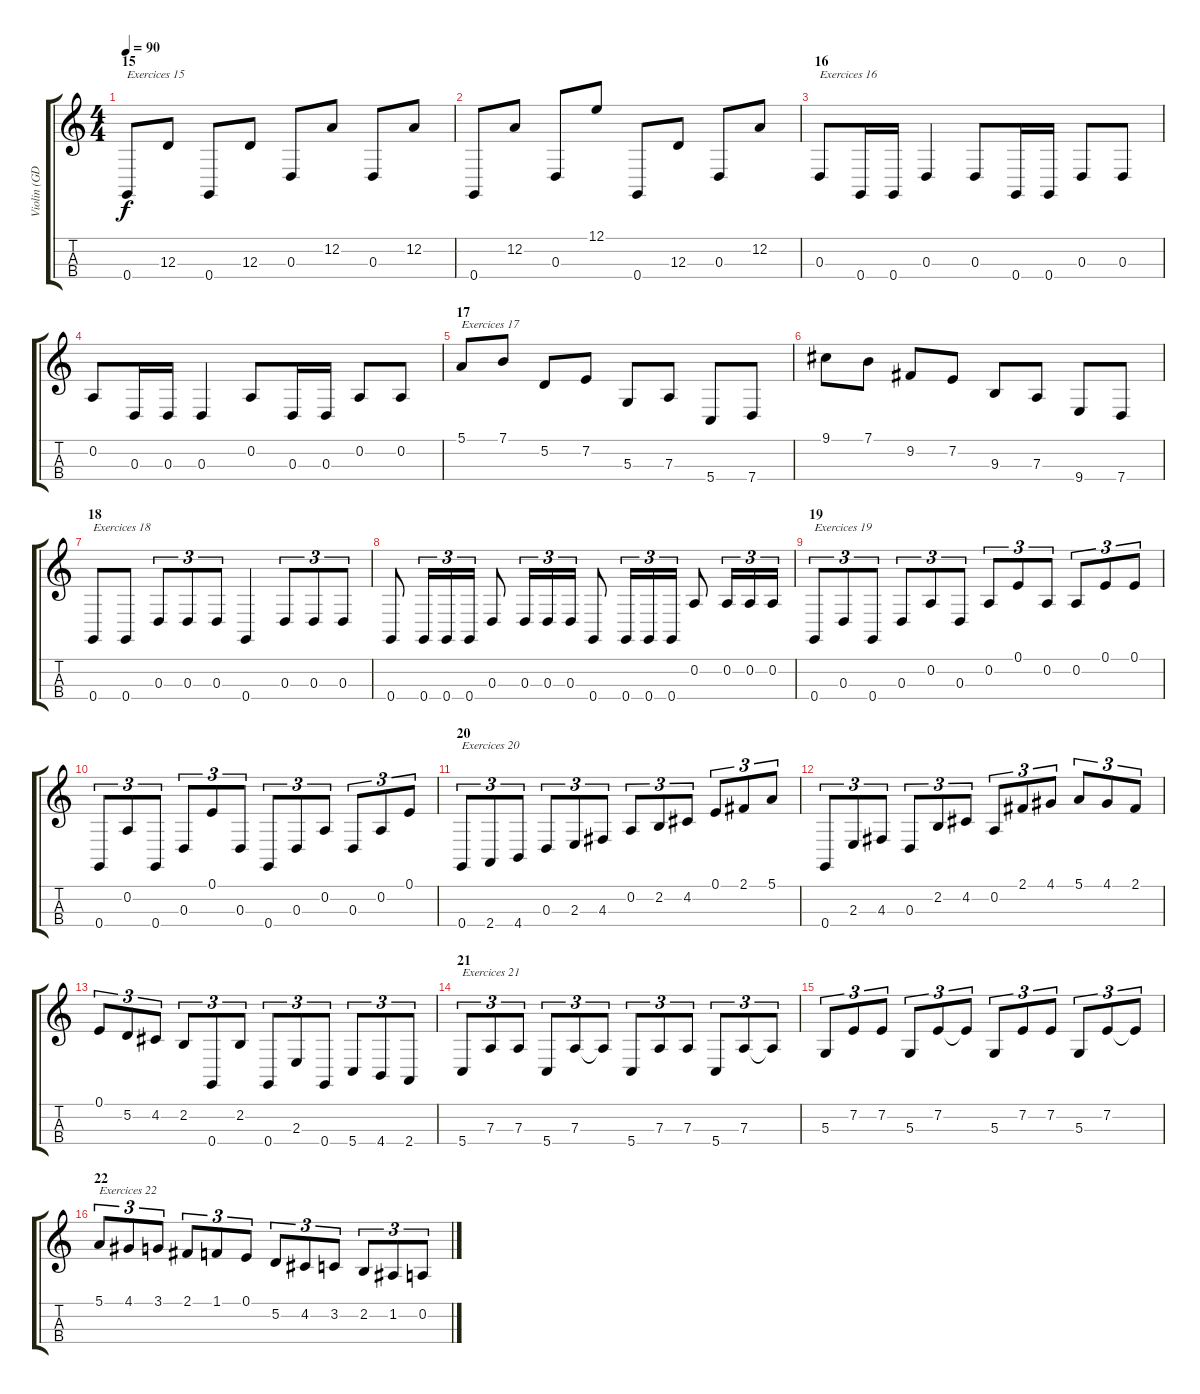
\track ("Violin (GDAE)" "Violin (GD") {instrument violin}
\staff {score tabs}
\tuning (E4 A3 D3 G2) {hide}
\ts (4 4)
\section ("" "15")
\tempo 90
\clef g2
\ks c
0.4.8{txt "Exercices 15" dy f} 12.3.8 0.4.8 12.3.8 0.3.8 12.2.8 0.3.8 12.2.8 |
0.4.8 12.2.8 0.3.8 12.1.8 0.4.8 12.3.8 0.3.8 12.2.8 |
\section ("" "16")
0.3.8{txt "Exercices 16"} 0.4.16 0.4.16 0.3.4 0.3.8 0.4.16 0.4.16 0.3.8 0.3.8 |
0.2.8 0.3.16 0.3.16 0.3.4 0.2.8 0.3.16 0.3.16 0.2.8 0.2.8 |
\section ("" "17")
5.1.8{txt "Exercices 17"} 7.1.8 5.2.8 7.2.8 5.3.8 7.3.8 5.4.8 7.4.8 |
9.1.8 7.1.8 9.2.8 7.2.8 9.3.8 7.3.8 9.4.8 7.4.8 |
\section ("" "18")
0.4.8{txt "Exercices 18"} 0.4.8 0.3.8{tu (3 2)} 0.3.8{tu (3 2)} 0.3.8{tu (3 2)} 0.4.4 0.3.8{tu (3 2)} 0.3.8{tu (3 2)} 0.3.8{tu (3 2)} |
0.4.8 0.4.16{tu (3 2)} 0.4.16{tu (3 2)} 0.4.16{tu (3 2)} 0.3.8 0.3.16{tu (3 2)} 0.3.16{tu (3 2)} 0.3.16{tu (3 2)} 0.4.8 0.4.16{tu (3 2)} 0.4.16{tu (3 2)} 0.4.16{tu (3 2)} 0.2.8 0.2.16{tu (3 2)} 0.2.16{tu (3 2)} 0.2.16{tu (3 2)} |
\section ("" "19")
0.4.8{tu (3 2) txt "Exercices 19"} 0.3.8{tu (3 2)} 0.4.8{tu (3 2)} 0.3.8{tu (3 2)} 0.2.8{tu (3 2)} 0.3.8{tu (3 2)} 0.2.8{tu (3 2)} 0.1.8{tu (3 2)} 0.2.8{tu (3 2)} 0.2.8{tu (3 2)} 0.1.8{tu (3 2)} 0.1.8{tu (3 2)} |
0.4.8{tu (3 2)} 0.2.8{tu (3 2)} 0.4.8{tu (3 2)} 0.3.8{tu (3 2)} 0.1.8{tu (3 2)} 0.3.8{tu (3 2)} 0.4.8{tu (3 2)} 0.3.8{tu (3 2)} 0.2.8{tu (3 2)} 0.3.8{tu (3 2)} 0.2.8{tu (3 2)} 0.1.8{tu (3 2)} |
\section ("" "20")
0.4.8{tu (3 2) txt "Exercices 20"} 2.4.8{tu (3 2)} 4.4.8{tu (3 2)} 0.3.8{tu (3 2)} 2.3.8{tu (3 2)} 4.3.8{tu (3 2)} 0.2.8{tu (3 2)} 2.2.8{tu (3 2)} 4.2.8{tu (3 2)} 0.1.8{tu (3 2)} 2.1.8{tu (3 2)} 5.1.8{tu (3 2)} |
0.4.8{tu (3 2)} 2.3.8{tu (3 2)} 4.3.8{tu (3 2)} 0.3.8{tu (3 2)} 2.2.8{tu (3 2)} 4.2.8{tu (3 2)} 0.2.8{tu (3 2)} 2.1.8{tu (3 2)} 4.1.8{tu (3 2)} 5.1.8{tu (3 2)} 4.1.8{tu (3 2)} 2.1.8{tu (3 2)} |
0.1.8{tu (3 2)} 5.2.8{tu (3 2)} 4.2.8{tu (3 2)} 2.2.8{tu (3 2)} 0.4.8{tu (3 2)} 2.2.8{tu (3 2)} 0.4.8{tu (3 2)} 2.3.8{tu (3 2)} 0.4.8{tu (3 2)} 5.4.8{tu (3 2)} 4.4.8{tu (3 2)} 2.4.8{tu (3 2)} |
\section ("" "21")
5.4.8{tu (3 2) txt "Exercices 21"} 7.3.8{tu (3 2)} 7.3.8{tu (3 2)} 5.4.8{tu (3 2)} 7.3.8{tu (3 2)} 7.3{t}.8{tu (3 2)} 5.4.8{tu (3 2)} 7.3.8{tu (3 2)} 7.3.8{tu (3 2)} 5.4.8{tu (3 2)} 7.3.8{tu (3 2)} 7.3{t}.8{tu (3 2)} |
5.3.8{tu (3 2)} 7.2.8{tu (3 2)} 7.2.8{tu (3 2)} 5.3.8{tu (3 2)} 7.2.8{tu (3 2)} 7.2{t}.8{tu (3 2)} 5.3.8{tu (3 2)} 7.2.8{tu (3 2)} 7.2.8{tu (3 2)} 5.3.8{tu (3 2)} 7.2.8{tu (3 2)} 7.2{t}.8{tu (3 2)} |
\section ("" "22")
5.1.8{tu (3 2) txt "Exercices 22"} 4.1.8{tu (3 2)} 3.1.8{tu (3 2)} 2.1.8{tu (3 2)} 1.1.8{tu (3 2)} 0.1.8{tu (3 2)} 5.2.8{tu (3 2)} 4.2.8{tu (3 2)} 3.2.8{tu (3 2)} 2.2.8{tu (3 2)} 1.2.8{tu (3 2)} 0.2.8{tu (3 2)}
